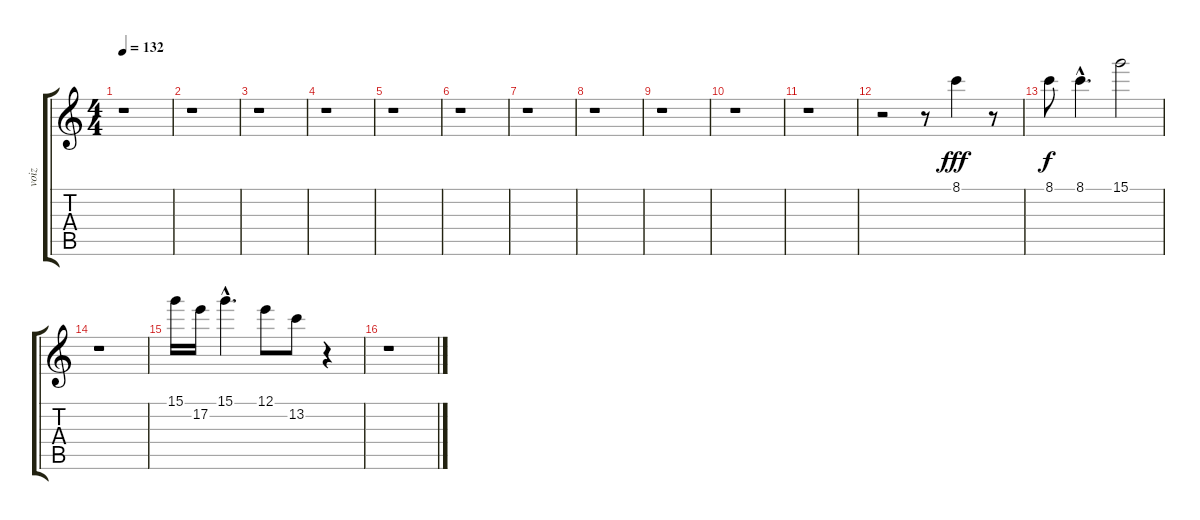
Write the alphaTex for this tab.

\track ("voiz" "voiz") {instrument overdrivenguitar}
\staff {score tabs}
\tuning (E4 B3 G3 D3 A2 E2) {hide}
\ts (4 4)
\tempo 132
\clef g2
\ks c
r.1{dy f} |
r.1 |
r.1 |
r.1 |
r.1 |
r.1 |
r.1 |
r.1 |
r.1 |
r.1 |
r.1 |
r.2 r.8 8.1.4{dy fff volume 14} r.8 |
8.1.8{dy f volume 13} 8.1{hac}.4{d} 15.1.2 |
r.1 |
15.1.16{volume 12} 17.2.16 15.1{hac}.4{d} 12.1.8 13.2.8 r.4 |
r.1
